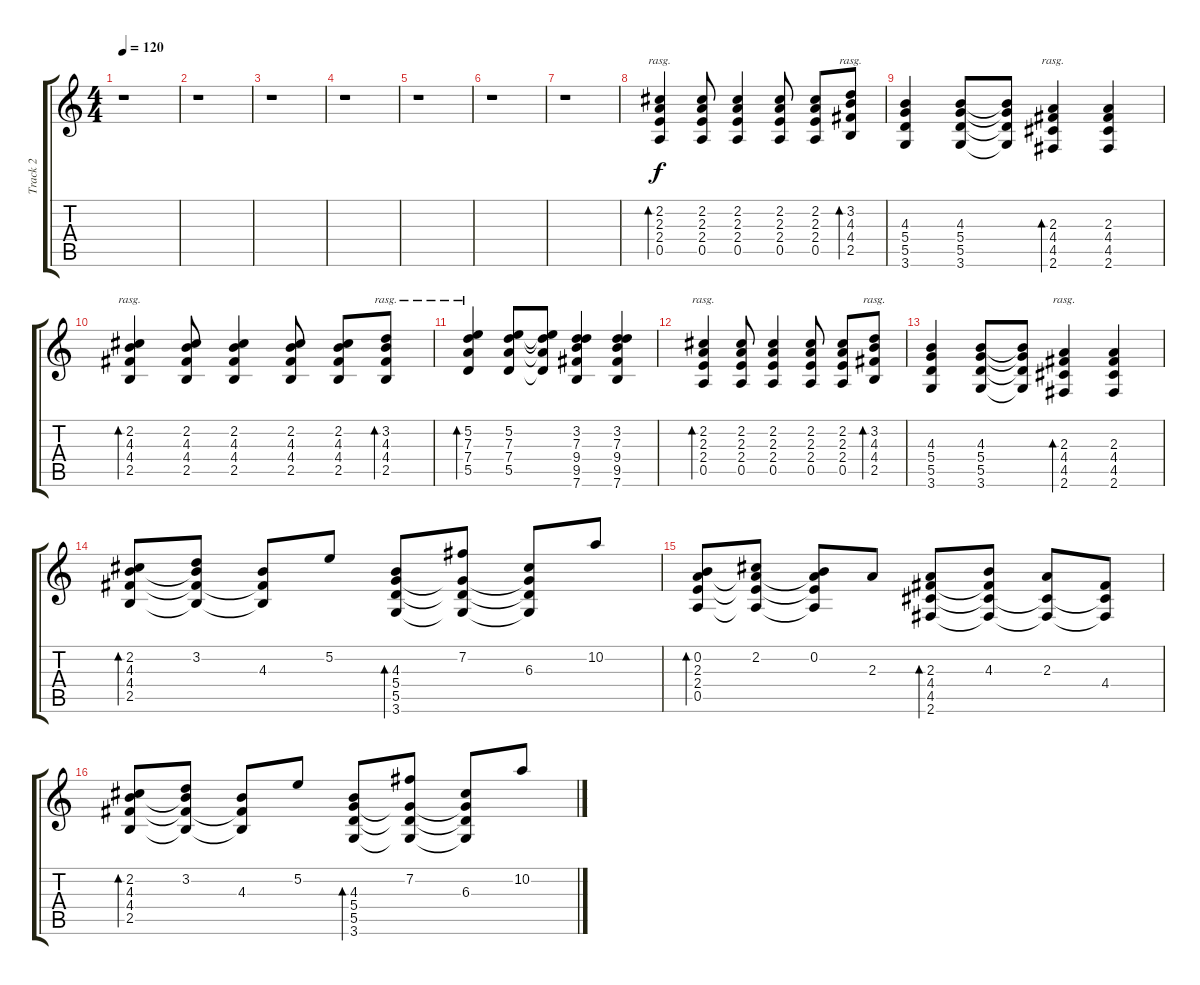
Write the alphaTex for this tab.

\track ("Track 2" "Track 2") {instrument distortionguitar}
\staff {score tabs}
\tuning (E4 B3 G3 D3 A2 E2) {hide}
\ts (4 4)
\tempo 120
\clef g2
\ks c
r.1{dy f} |
r.1 |
r.1 |
r.1 |
r.1 |
r.1 |
r.1 |
(2.2 2.3 2.4 0.5).4{bd 60 rasg ii} (2.2 2.3 2.4 0.5).8 (2.2 2.3 2.4 0.5).4 (2.2 2.3 2.4 0.5).8 (2.2 2.3 2.4 0.5).8 (3.2 4.3 4.4 2.5).8{bd 60 rasg ii} |
(4.3 5.4 5.5 3.6).4 (4.3 5.4 5.5 3.6).8 (4.3{t} 5.4{t} 5.5{t} 3.6{t}).8 (2.3 4.4 4.5 2.6).4{bd 120 rasg ii} (2.3 4.4 4.5 2.6).4 |
(2.2 4.3 4.4 2.5).4{bd 240 rasg ii} (2.2 4.3 4.4 2.5).8 (2.2 4.3 4.4 2.5).4 (2.2 4.3 4.4 2.5).8 (2.2 4.3 4.4 2.5).8 (3.2 4.3 4.4 2.5).8{bd 120 rasg ii} |
(5.2 7.3 7.4 5.5).4{bd 240 rasg ii} (5.2 7.3 7.4 5.5).8 (5.2{t} 7.3{t} 7.4{t} 5.5{t}).8 (3.2 7.3 9.4 9.5 7.6).4 (3.2 7.3 9.4 9.5 7.6).4 |
(2.2 2.3 2.4 0.5).4{bd 60 rasg ii} (2.2 2.3 2.4 0.5).8 (2.2 2.3 2.4 0.5).4 (2.2 2.3 2.4 0.5).8 (2.2 2.3 2.4 0.5).8 (3.2 4.3 4.4 2.5).8{bd 60 rasg ii} |
(4.3 5.4 5.5 3.6).4 (4.3 5.4 5.5 3.6).8 (4.3{t} 5.4{t} 5.5{t} 3.6{t}).8 (2.3 4.4 4.5 2.6).4{bd 120 rasg ii} (2.3 4.4 4.5 2.6).4 |
(2.2 4.3 4.4 2.5).8{bd 480} (3.2 4.3{t} 4.4{t} 2.5{t}).8 (4.3 4.4{t} 2.5{t}).8 5.2.8 (4.3 5.4 5.5 3.6).8{bd 480} (7.2 5.4{t} 5.5{t} 3.6{t}).8 (6.3 5.4{t} 5.5{t} 3.6{t}).8 10.2.8 |
(0.2 2.3 2.4 0.5).8{bd 480} (2.2 2.3{t} 2.4{t} 0.5{t}).8 (0.2 2.3{t} 2.4{t} 0.5{t}).8 2.3.8 (2.3 4.4 4.5 2.6).8{bd 480} (4.3 4.4{t} 4.5{t} 2.6{t}).8 (2.3 4.5{t} 2.6{t}).8 (4.4 4.5{t} 2.6{t}).8 |
(2.2 4.3 4.4 2.5).8{bd 480} (3.2 4.3{t} 4.4{t} 2.5{t}).8 (4.3 4.4{t} 2.5{t}).8 5.2.8 (4.3 5.4 5.5 3.6).8{bd 480} (7.2 5.4{t} 5.5{t} 3.6{t}).8 (6.3 5.4{t} 5.5{t} 3.6{t}).8 10.2.8
